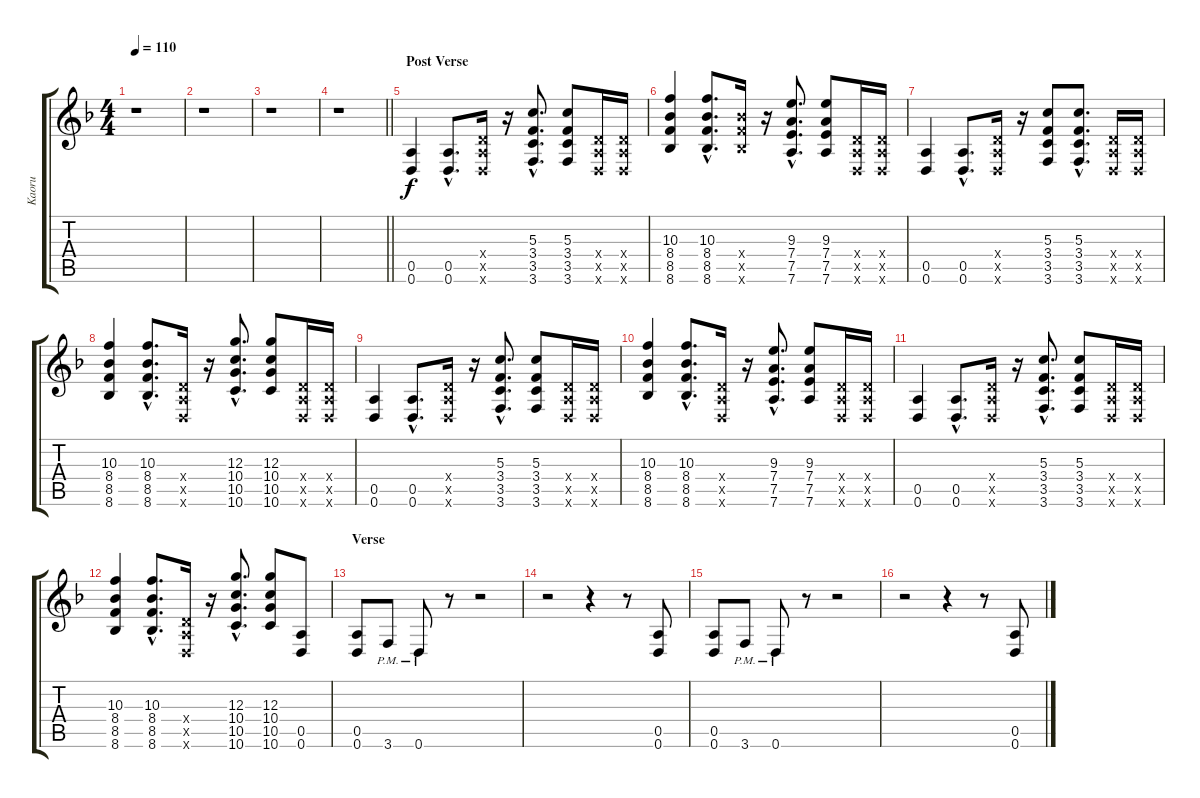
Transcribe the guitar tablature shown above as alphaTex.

\track ("Kaoru" "Kaoru") {instrument distortionguitar}
\staff {score tabs}
\tuning (E4 B3 G3 D3 A2 D2) {hide}
\ts (4 4)
\tempo 110
\clef g2
\ks f
r.1{dy f} |
r.1 |
r.1 |
\barLineRight lightlight
r.1 |
\section ("" "Post Verse")
(0.5 0.6).4{instrument distortionguitar} (0.5{hac} 0.6{hac}).8{d} (0.4{x} 0.5{x} 0.6{x}).16 r.16 (5.3{hac} 3.4{hac} 3.5{hac} 3.6{hac}).8{d} (5.3 3.4 3.5 3.6).8 (0.4{x} 0.5{x} 0.6{x}).16 (0.4{x} 0.5{x} 0.6{x}).16 |
(10.3 8.4 8.5 8.6).4 (10.3{hac} 8.4{hac} 8.5{hac} 8.6{hac}).8{d} (8.4{x} 8.5{x} 8.6{x}).16 r.16 (9.3{hac} 7.4{hac} 7.5{hac} 7.6{hac}).8{d} (9.3 7.4 7.5 7.6).8 (0.4{x} 0.5{x} 0.6{x}).16 (0.4{x} 0.5{x} 0.6{x}).16 |
(0.5 0.6).4 (0.5{hac} 0.6{hac}).8{d} (0.4{x} 0.5{x} 0.6{x}).16 r.16 (5.3 3.4 3.5 3.6).8 (5.3{hac} 3.4{hac} 3.5{hac} 3.6{hac}).8{d} (0.4{x} 0.5{x} 0.6{x}).16 (0.4{x} 0.5{x} 0.6{x}).16 |
(10.3 8.4 8.5 8.6).4 (10.3{hac} 8.4{hac} 8.5{hac} 8.6{hac}).8{d} (0.4{x} 0.5{x} 0.6{x}).16 r.16 (12.3{hac} 10.4{hac} 10.5{hac} 10.6{hac}).8{d} (12.3 10.4 10.5 10.6).8 (0.4{x} 0.5{x} 0.6{x}).16 (0.4{x} 0.5{x} 0.6{x}).16 |
(0.5 0.6).4 (0.5{hac} 0.6{hac}).8{d} (0.4{x} 0.5{x} 0.6{x}).16 r.16 (5.3{hac} 3.4{hac} 3.5{hac} 3.6{hac}).8{d} (5.3 3.4 3.5 3.6).8 (0.4{x} 0.5{x} 0.6{x}).16 (0.4{x} 0.5{x} 0.6{x}).16 |
(10.3 8.4 8.5 8.6).4 (10.3{hac} 8.4{hac} 8.5{hac} 8.6{hac}).8{d} (0.4{x} 0.5{x} 0.6{x}).16 r.16 (9.3{hac} 7.4{hac} 7.5{hac} 7.6{hac}).8{d} (9.3 7.4 7.5 7.6).8 (0.4{x} 0.5{x} 0.6{x}).16 (0.4{x} 0.5{x} 0.6{x}).16 |
(0.5 0.6).4 (0.5{hac} 0.6{hac}).8{d} (0.4{x} 0.5{x} 0.6{x}).16 r.16 (5.3{hac} 3.4{hac} 3.5{hac} 3.6{hac}).8{d} (5.3 3.4 3.5 3.6).8 (0.4{x} 0.5{x} 0.6{x}).16 (0.4{x} 0.5{x} 0.6{x}).16 |
(10.3 8.4 8.5 8.6).4 (10.3{hac} 8.4{hac} 8.5{hac} 8.6{hac}).8{d} (0.4{x} 0.5{x} 0.6{x}).16 r.16 (12.3{hac} 10.4{hac} 10.5{hac} 10.6{hac}).8{d} (12.3 10.4 10.5 10.6).8 (0.5 0.6).8 |
\section ("" "Verse")
(0.5 0.6).8 3.6{pm}.8 0.6{pm}.8 r.8 r.2 |
r.2 r.4 r.8 (0.5 0.6).8 |
(0.5 0.6).8 3.6{pm}.8 0.6{pm}.8 r.8 r.2 |
r.2 r.4 r.8 (0.5 0.6).8
